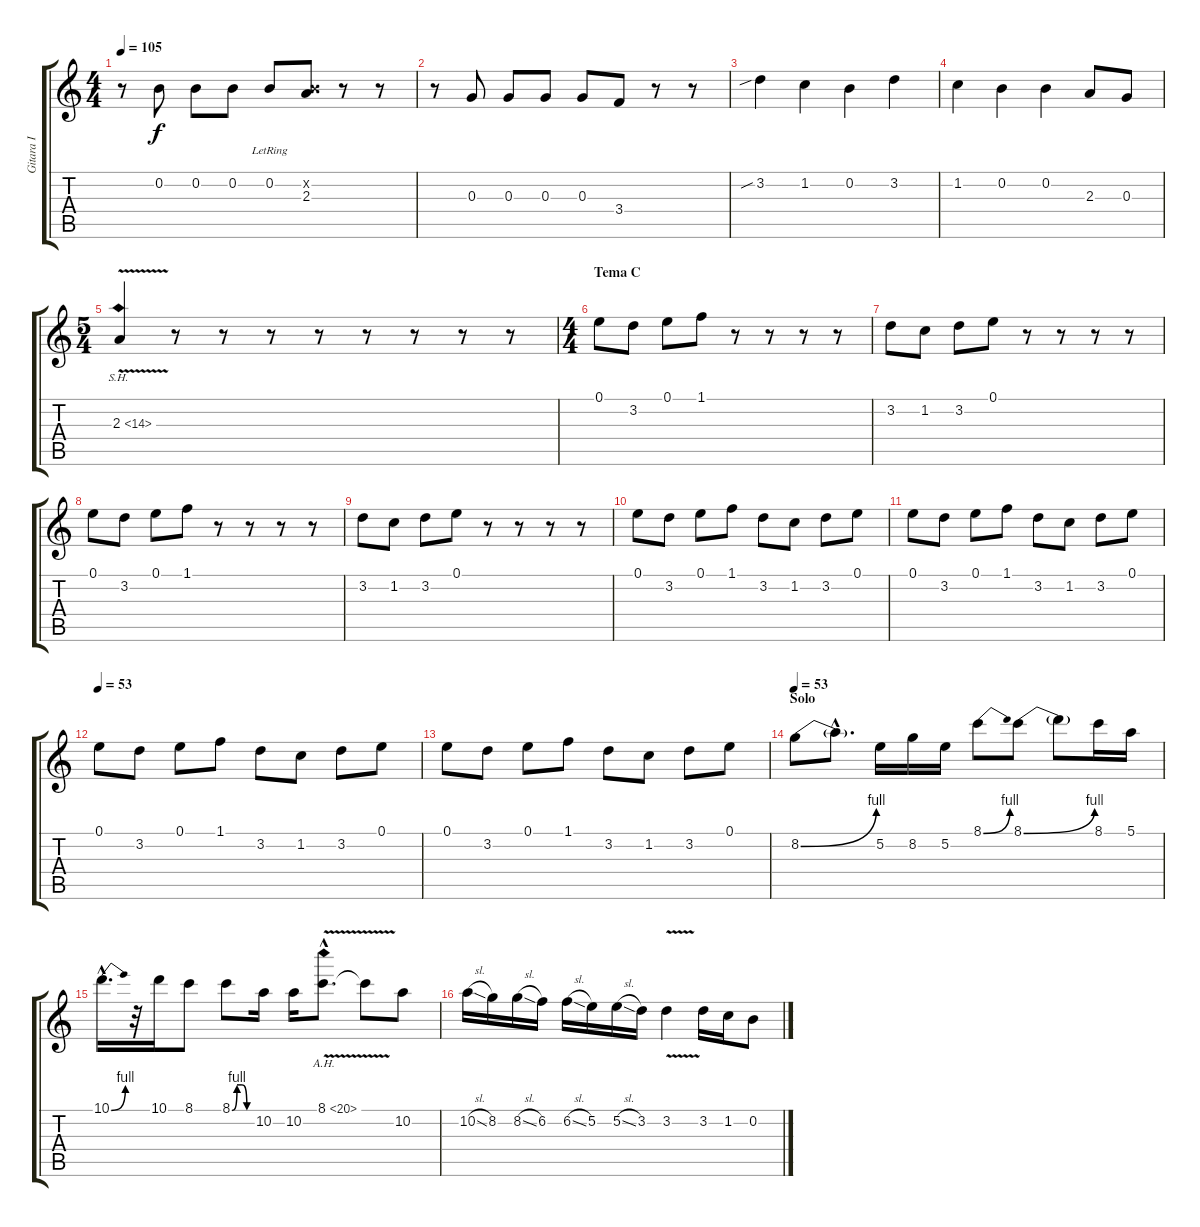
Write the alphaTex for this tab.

\track ("Gitara I" "Gitara I") {instrument distortionguitar}
\staff {score tabs}
\tuning (E4 B3 G3 D3 A2 E2) {hide}
\ts (4 4)
\tempo 105
\clef g2
\ks c
r.8{dy f} 0.2.8 0.2.8 0.2.8 0.2{lr}.8 (0.2{x} 2.3).8 r.8 r.8 |
r.8 0.3.8 0.3.8 0.3.8 0.3.8 3.4.8 r.8 r.8 |
3.2{sib}.4 1.2.4 0.2.4 3.2.4 |
1.2.4 0.2.4 0.2.4 2.3.8 0.3.8 |
\ts (5 4)
2.3{sh 12 v}.4 r.8 r.8 r.8 r.8 r.8 r.8 r.8 r.8 |
\ts (4 4)
\section ("" "Tema C")
0.1.8 3.2.8 0.1.8 1.1.8 r.8 r.8 r.8 r.8 |
3.2.8 1.2.8 3.2.8 0.1.8 r.8 r.8 r.8 r.8 |
0.1.8 3.2.8 0.1.8 1.1.8 r.8 r.8 r.8 r.8 |
3.2.8 1.2.8 3.2.8 0.1.8 r.8 r.8 r.8 r.8 |
0.1.8 3.2.8 0.1.8 1.1.8 3.2.8 1.2.8 3.2.8 0.1.8 |
0.1.8 3.2.8 0.1.8 1.1.8 3.2.8 1.2.8 3.2.8 0.1.8 |
\tempo 53
0.1.8 3.2.8 0.1.8 1.1.8 3.2.8 1.2.8 3.2.8 0.1.8 |
0.1.8 3.2.8 0.1.8 1.1.8 3.2.8 1.2.8 3.2.8 0.1.8 |
\section ("" "Solo")
\tempo 53
8.2{be (bend 0 0 60 4)}.8 8.2{hac t}.8{d} 5.2.16 8.2.16 5.2.16 8.1{be (bend 0 0 60 4)}.8 8.1{be (bend 0 0 60 4)}.8 8.1{t}.8 8.1.16 5.1.16 |
10.1{be (bend 0 0 60 4) hac}.16{d} r.32 10.1.16 8.1.8 8.1{be (custom 0 0 15 4 30 4 45 0 60 0)}.8 10.2.16 10.2.16 8.1{ah 12 v hac}.8{d} 8.1{t}.8 10.2.8 |
10.2{sl}.16 8.2.16 8.2{sl}.16 6.2.16 6.2{sl}.16 5.2.16 5.2{sl}.16 3.2.16 3.2{v}.4 3.2.16 1.2.16 0.2.8
